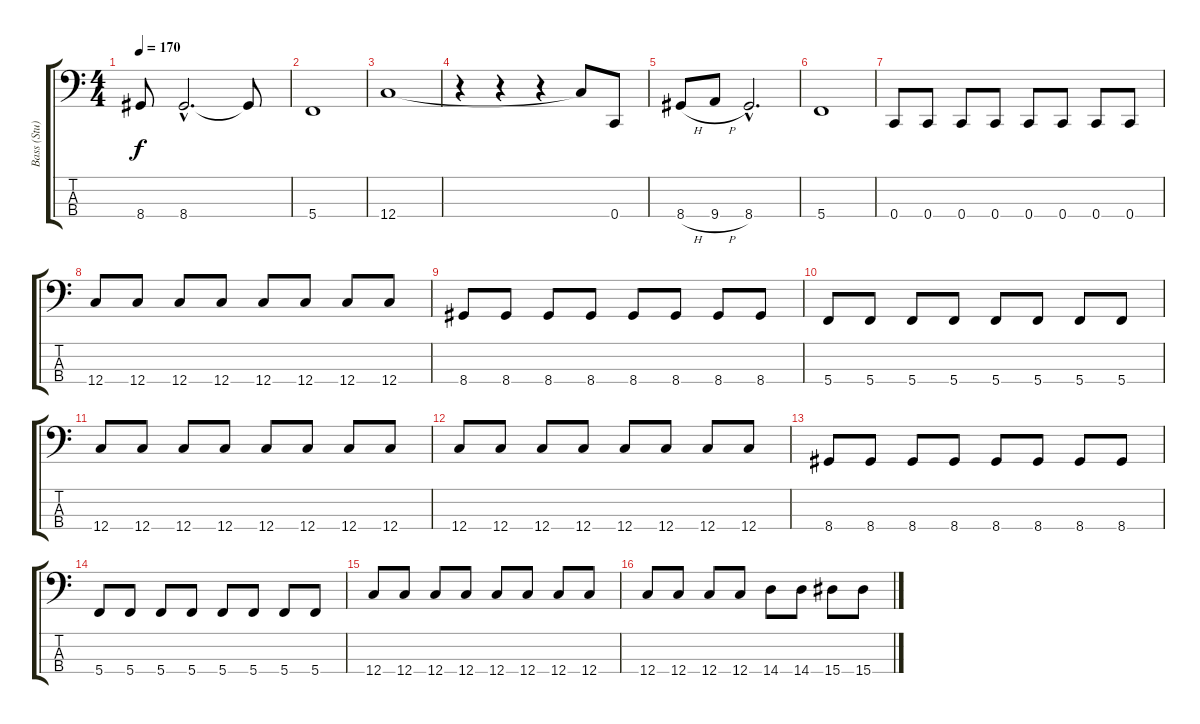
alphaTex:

\track ("Bass (Stu)" "Bass (Stu)") {instrument electricbassfinger}
\staff {score tabs}
\tuning (F2 C2 G1 C1) {hide}
\ts (4 4)
\tempo 170
\clef f4
\ks c
8.4.8{dy f} 8.4{hac}.2{d} 8.4{t}.8 |
5.4.1 |
12.4.1 |
r.4 r.4 r.4 12.4{t}.8 0.4.8 |
8.4{h}.8 9.4{h}.8 8.4{hac}.2{d} |
5.4.1 |
0.4.8 0.4.8 0.4.8 0.4.8 0.4.8 0.4.8 0.4.8 0.4.8 |
12.4.8 12.4.8 12.4.8 12.4.8 12.4.8 12.4.8 12.4.8 12.4.8 |
8.4.8 8.4.8 8.4.8 8.4.8 8.4.8 8.4.8 8.4.8 8.4.8 |
5.4.8 5.4.8 5.4.8 5.4.8 5.4.8 5.4.8 5.4.8 5.4.8 |
12.4.8 12.4.8 12.4.8 12.4.8 12.4.8 12.4.8 12.4.8 12.4.8 |
12.4.8 12.4.8 12.4.8 12.4.8 12.4.8 12.4.8 12.4.8 12.4.8 |
8.4.8 8.4.8 8.4.8 8.4.8 8.4.8 8.4.8 8.4.8 8.4.8 |
5.4.8 5.4.8 5.4.8 5.4.8 5.4.8 5.4.8 5.4.8 5.4.8 |
12.4.8 12.4.8 12.4.8 12.4.8 12.4.8 12.4.8 12.4.8 12.4.8 |
12.4.8 12.4.8 12.4.8 12.4.8 14.4.8 14.4.8 15.4.8 15.4.8
